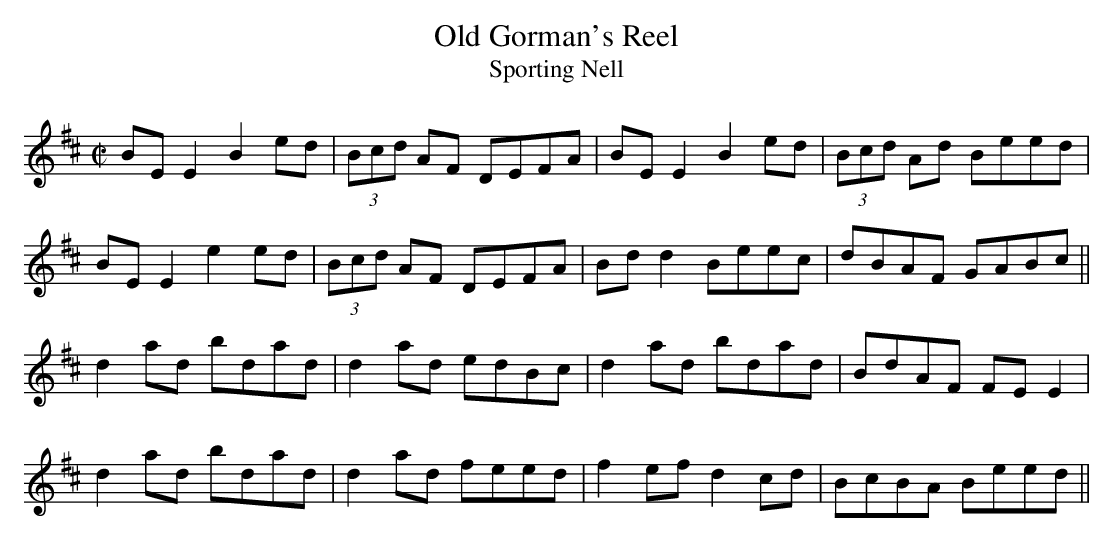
X:1
T:Old Gorman's Reel
T:Sporting Nell
M:C|
K:Edor
BEE2 B2ed|(3Bcd AF DEFA|BEE2 B2ed|(3Bcd Ad Beed|
BEE2 e2ed|(3Bcd AF DEFA|Bdd2 Beec|dBAF GABc||
d2ad bdad|d2ad edBc|d2ad bdad|BdAF FEE2|
d2ad bdad|d2ad feed|f2ef d2cd|BcBA Beed||
